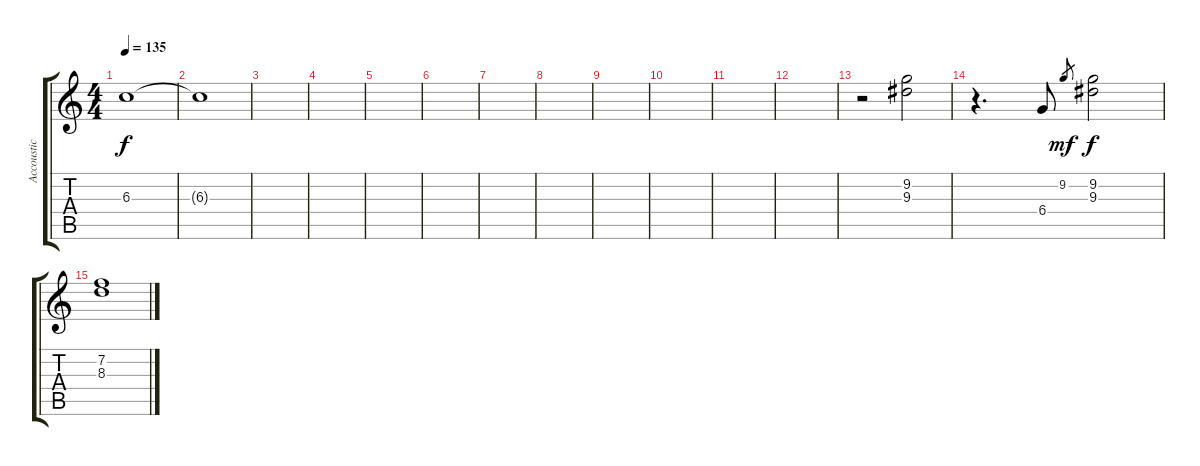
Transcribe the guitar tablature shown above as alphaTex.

\track ("Accoustic 2" "Accoustic ") {instrument acousticguitarsteel}
\staff {score tabs}
\tuning (Eb4 Bb3 Gb3 Db3 Ab2 Eb2) {hide}
\ts (4 4)
\tempo 135
\clef g2
\ks c
6.3.1{dy f} |
6.3{t}.1 |
|
|
|
|
|
|
|
|
|
|
r.2 (9.2 9.3).2 |
r.4{d} 6.4.8 9.2.8{gr dy mf} (9.2 9.3).2{dy f} |
(7.2 8.3).1
